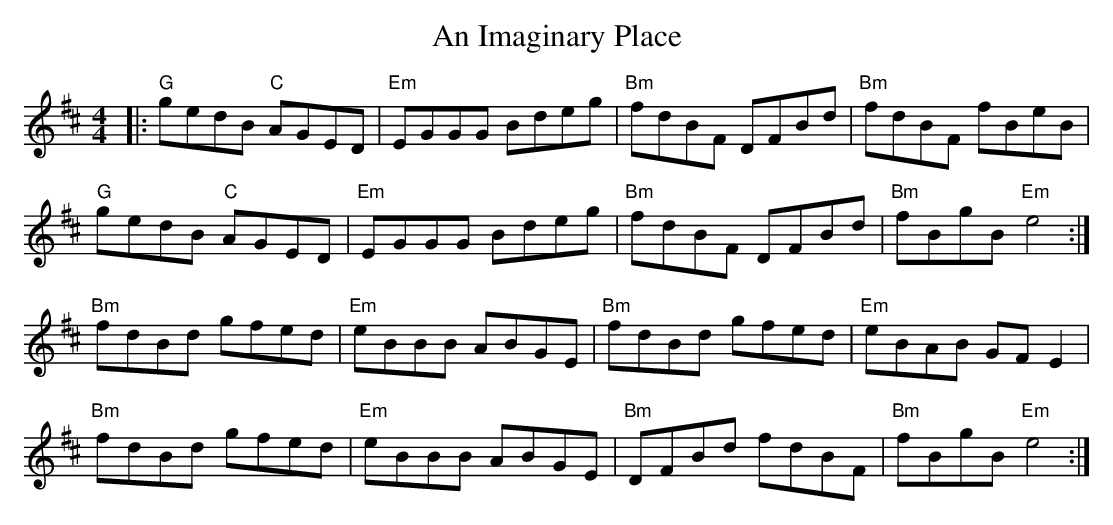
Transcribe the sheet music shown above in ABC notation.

X:1
T: An Imaginary Place
M: 4/4
L: 1/8
K: Edor
|:"G"gedB "C"AGED|"Em"EGGG Bdeg|"Bm"fdBF DFBd|"Bm"fdBF fBeB|
"G"gedB "C"AGED|"Em"EGGG Bdeg|"Bm"fdBF DFBd|"Bm"fBgB "Em"e4:|
"Bm"fdBd gfed|"Em"eBBB ABGE|"Bm"fdBd gfed|"Em"eBAB GF E2|
"Bm"fdBd gfed|"Em"eBBB ABGE|"Bm"DFBd fdBF|"Bm"fBgB "Em"e4:|
